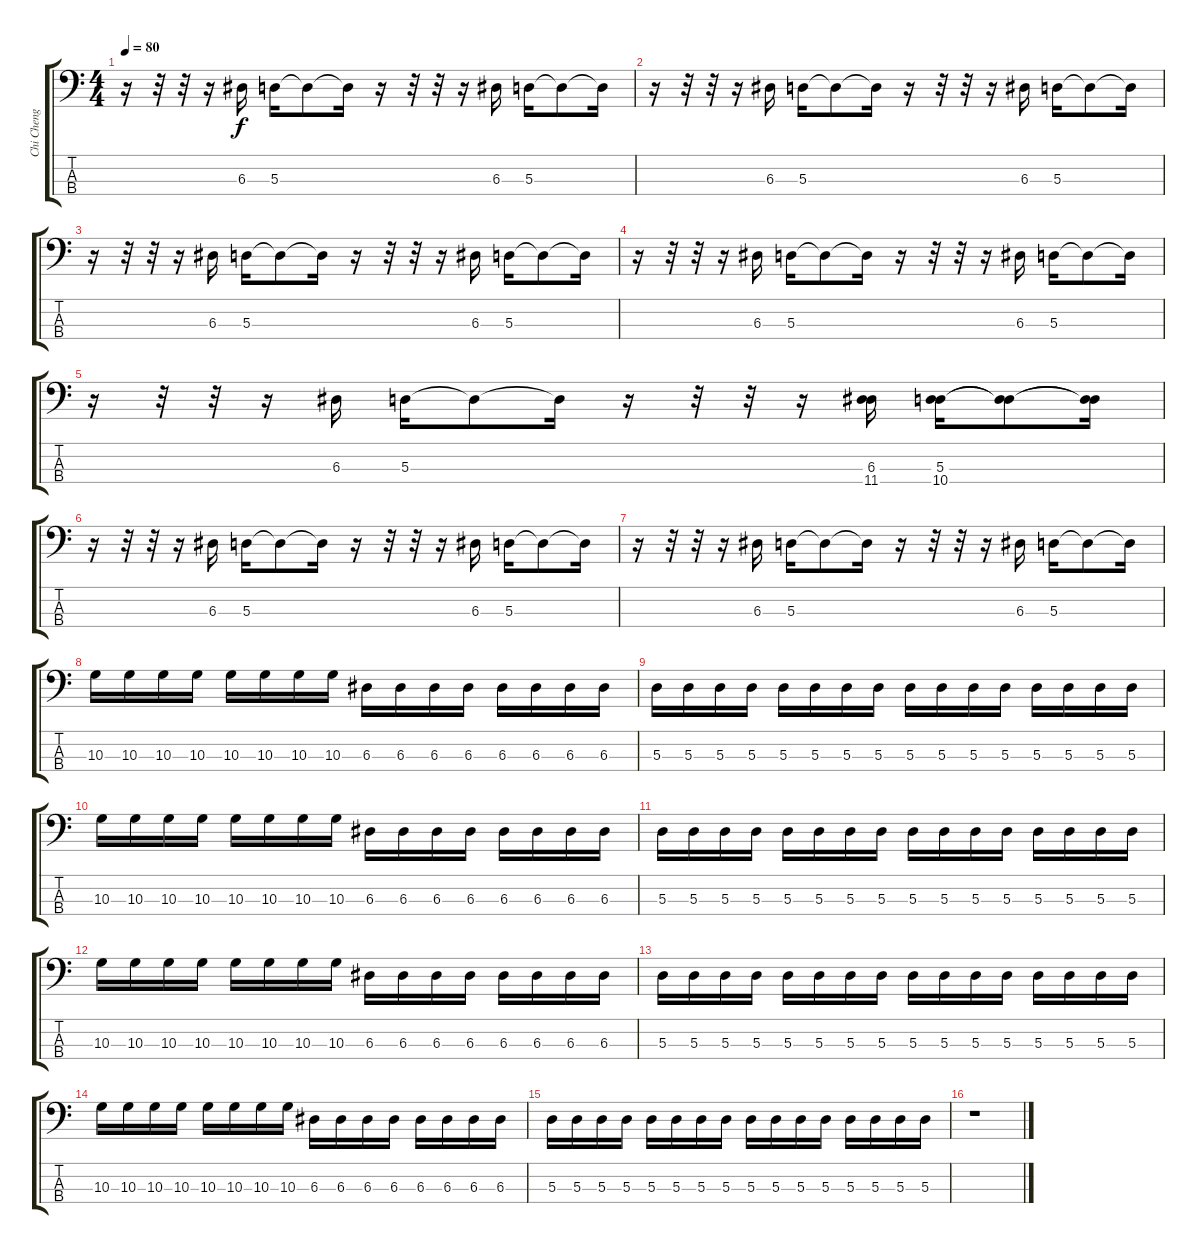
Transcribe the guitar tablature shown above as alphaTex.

\track ("Chi Cheng" "Chi Cheng") {instrument electricbassfinger}
\staff {score tabs}
\tuning (G2 D2 A1 E1) {hide}
\ts (4 4)
\tempo 80
\clef f4
\ks c
r.16{dy f} r.32 r.32 r.16 6.3.16 5.3.16 5.3{t}.8 5.3{t}.16 r.16 r.32 r.32 r.16 6.3.16 5.3.16 5.3{t}.8 5.3{t}.16 |
r.16 r.32 r.32 r.16 6.3.16 5.3.16 5.3{t}.8 5.3{t}.16 r.16 r.32 r.32 r.16 6.3.16 5.3.16 5.3{t}.8 5.3{t}.16 |
r.16 r.32 r.32 r.16 6.3.16 5.3.16 5.3{t}.8 5.3{t}.16 r.16 r.32 r.32 r.16 6.3.16 5.3.16 5.3{t}.8 5.3{t}.16 |
r.16 r.32 r.32 r.16 6.3.16 5.3.16 5.3{t}.8 5.3{t}.16 r.16 r.32 r.32 r.16 6.3.16 5.3.16 5.3{t}.8 5.3{t}.16 |
r.16 r.32 r.32 r.16 6.3.16 5.3.16 5.3{t}.8 5.3{t}.16 r.16 r.32 r.32 r.16 (6.3 11.4).16 (5.3 10.4).16 (5.3{t} 10.4{t}).8 (5.3{t} 10.4{t}).16 |
r.16 r.32 r.32 r.16 6.3.16 5.3.16 5.3{t}.8 5.3{t}.16 r.16 r.32 r.32 r.16 6.3.16 5.3.16 5.3{t}.8 5.3{t}.16 |
r.16 r.32 r.32 r.16 6.3.16 5.3.16 5.3{t}.8 5.3{t}.16 r.16 r.32 r.32 r.16 6.3.16 5.3.16 5.3{t}.8 5.3{t}.16 |
10.3.16 10.3.16 10.3.16 10.3.16 10.3.16 10.3.16 10.3.16 10.3.16 6.3.16 6.3.16 6.3.16 6.3.16 6.3.16 6.3.16 6.3.16 6.3.16 |
5.3.16 5.3.16 5.3.16 5.3.16 5.3.16 5.3.16 5.3.16 5.3.16 5.3.16 5.3.16 5.3.16 5.3.16 5.3.16 5.3.16 5.3.16 5.3.16 |
10.3.16 10.3.16 10.3.16 10.3.16 10.3.16 10.3.16 10.3.16 10.3.16 6.3.16 6.3.16 6.3.16 6.3.16 6.3.16 6.3.16 6.3.16 6.3.16 |
5.3.16 5.3.16 5.3.16 5.3.16 5.3.16 5.3.16 5.3.16 5.3.16 5.3.16 5.3.16 5.3.16 5.3.16 5.3.16 5.3.16 5.3.16 5.3.16 |
10.3.16 10.3.16 10.3.16 10.3.16 10.3.16 10.3.16 10.3.16 10.3.16 6.3.16 6.3.16 6.3.16 6.3.16 6.3.16 6.3.16 6.3.16 6.3.16 |
5.3.16 5.3.16 5.3.16 5.3.16 5.3.16 5.3.16 5.3.16 5.3.16 5.3.16 5.3.16 5.3.16 5.3.16 5.3.16 5.3.16 5.3.16 5.3.16 |
10.3.16 10.3.16 10.3.16 10.3.16 10.3.16 10.3.16 10.3.16 10.3.16 6.3.16 6.3.16 6.3.16 6.3.16 6.3.16 6.3.16 6.3.16 6.3.16 |
5.3.16 5.3.16 5.3.16 5.3.16 5.3.16 5.3.16 5.3.16 5.3.16 5.3.16 5.3.16 5.3.16 5.3.16 5.3.16 5.3.16 5.3.16 5.3.16 |
r.1
